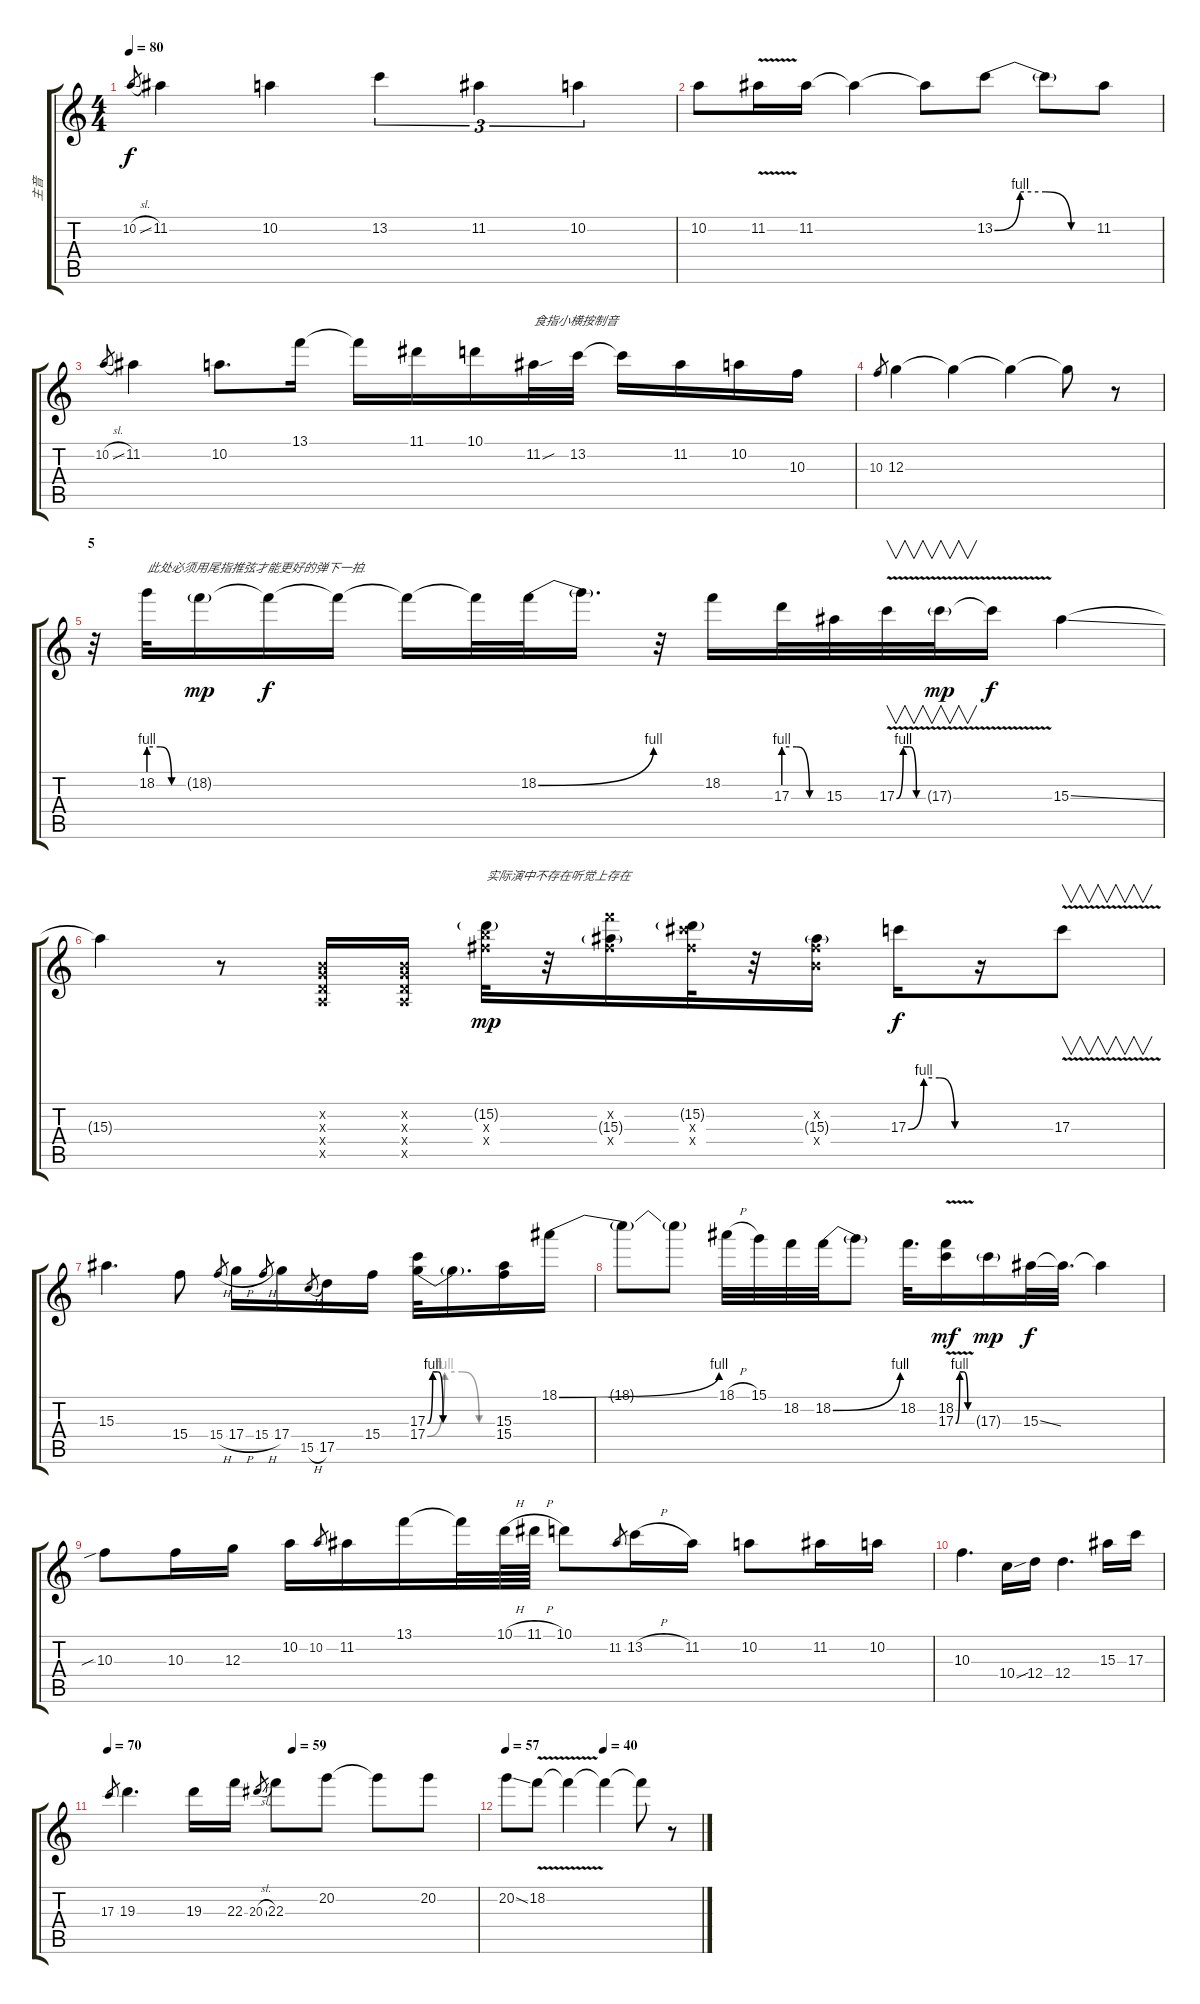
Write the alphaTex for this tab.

\track ("主音" "主音") {instrument overdrivenguitar}
\staff {score tabs}
\tuning (E4 B3 G3 D3 A2 E2) {hide}
\ts (4 4)
\tempo 80
\clef g2
\ks c
10.2{sl}.8{gr dy f} 11.2.4 10.2.4 13.2.4{tu (3 2)} 11.2.4{tu (3 2)} 10.2.4{tu (3 2)} |
10.2.8 11.2{v}.16 11.2.16 11.2{t}.4 11.2{t}.8 13.2{be (custom 0 0 15 4 30 4 45 0 60 0)}.8 13.2{t}.8 11.2.8 |
10.2{sl}.8{gr} 11.2.4 10.2.8{d} 13.1.16 13.1{t}.16 11.1.16 10.1.16 11.2{sou}.32{txt "食指小横按制音"} 13.2.32 13.2{t}.16 11.2.16 10.2.16 10.3.16 |
10.3.8{gr} 12.3.4 12.3{t}.4 12.3{t}.4 12.3{t}.8 r.8 |
\section ("" "5")
r.32 18.2{be (custom 0 4 20 4 40 0 60 0)}.32{txt "此处必须用尾指推弦才能更好的弹下一拍."} 18.2{g}.16{dy mp} 18.2{t}.16{dy f} 18.2{t}.16 18.2{t}.16 18.2{t}.32 18.2{be (bend 0 0 60 4)}.32 18.2{t}.16{d} r.32 18.2.16 17.3{be (custom 0 4 20 4 40 0 60 0)}.32 15.3.32 17.3{be (custom 0 0 15 4 30 4 45 0 60 0) v}.32{v} 17.3{v g}.32{v dy mp} 17.3{t}.16{dy f} 15.3{ss}.4 |
15.3{t}.4 r.8 (0.2{x} 0.3{x} 0.4{x} 0.5{x}).16 (0.2{x} 0.3{x} 0.4{x} 0.5{x}).16 (15.2{g} 16.3{x} 16.4{x}).32{txt "实际演中不存在听觉上存在" dy mp} r.32 (18.2{x} 15.3{g} 16.4{x}).16 (15.2{g} 18.3{x} 16.4{x}).32 r.32 (0.2{x} 15.3{g} 16.4{x}).16 17.3{be (custom 0 0 15 4 30 4 45 0 60 0)}.16{dy f} r.16 17.3{v}.8{v} |
15.3.4{d} 15.4.8 15.4{h}.8{gr} 17.4{h}.16 15.4{h}.8{gr} 17.4.16 15.5{h}.8{gr} 17.5.16 15.4.16 (17.3{be (custom 0 0 15 4 30 4 45 0 60 0)} 17.4{be (custom 0 0 15 4 30 4 45 0 60 0)}).32 17.4{t}.16{d} (15.3 15.4).16 18.1{be (bend 0 0 60 4)}.16 |
18.1{t}.8 18.1{t}.8 18.1{h}.32 15.1.32 18.2.32 18.2{be (bend 0 0 60 4)}.32 18.2{t}.8 18.2.32{d} (18.2 17.3{be (custom 0 0 15 4 30 4 45 0 60 0) v}).16{dy mf} 17.3{g}.16{dy mp} 15.3{ss}.32{dy f} 15.3{t}.32{d} 15.3{t}.4 |
10.3{sib}.8 10.3.16 12.3.16 10.2.16 10.2.8{gr} 11.2.16 13.1.16 13.1{t}.32 10.1{h}.64 11.1{h}.64 10.1.8 11.2.8{gr} 13.2{h}.16 11.2.16 10.2.8 11.2.16 10.2.16 |
10.3.4{d} 10.4{sou}.16 12.4.16 12.4.4{d} 15.3.16 17.3.16 |
\tempo 70
\tempo (59 0.5)
17.3.8{gr} 19.3.4{d} 19.3.16 22.3.16 20.3{sl}.8{gr} 22.3.8 20.2.8 20.2{t}.8 20.2.8 |
\tempo 57
\tempo (40 0.5)
20.2{ss}.8 18.2{v}.8 18.2{t}.4 18.2{t}.4 18.2{t}.8 r.8
